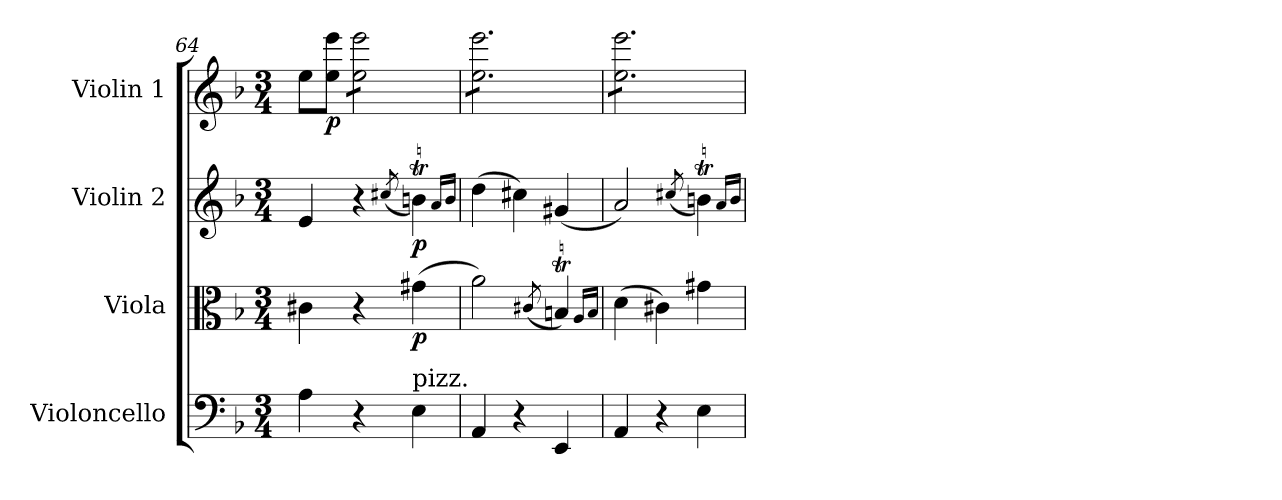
**kern	**kern	**dynam	**kern	**dynam	**kern	**dynam
*part4	*part3	*part3	*part2	*part2	*part1	*part1
*staff4	*staff3	*staff3	*staff2	*staff2	*staff1	*staff1
*I"Violoncello	*I"Viola	*	*I"Violin 2	*	*I"Violin 1	*
*I'Vc	*I'Vla	*	*I'Vln	*	*I'Vln	*
*clefF4	*clefC3	*	*clefG2	*	*clefG2	*
*k[b-]	*k[b-]	*	*k[b-]	*	*k[b-]	*
*M3/4	*M3/4	*	*M3/4	*	*M3/4	*
=64	=64	=64	=64	=64	=64	=64
4A\	4c#X\	.	4e/	.	8ee\L	.
!	!	!	!	!	!	!LO:DY:b
.	.	.	.	.	8ee\ 8eee\J	p
!	!	!	!	!	!LO:TX:a:t=....	!
*	*	*	*	*	*tremolo	*
4r	4r	.	4r	.	8ee\ 8eee\L	.
.	.	.	.	.	8ee\ 8eee\	.
.	.	.	(8qcc#X/	.	.	.
!LO:TX:a:t=pizz.	!	!	!	!	!	!
!	!	!LO:DY:b	!	!LO:DY:b	!	!
4E\	(4g#X\	p	4bnt\)	p	8ee\ 8eee\	.
.	.	.	.	.	8ee\ 8eee\J	.
.	.	.	16qa/LL	.	.	.
.	.	.	16qb/JJ	.	.	.
=65	=65	=65	=65	=65	=65	=65
4AA/	2a\)	.	(4dd\	.	8ee\ 8eee\L	.
.	.	.	.	.	8ee\ 8eee\	.
4r	.	.	4cc#X\)	.	8ee\ 8eee\	.
.	.	.	.	.	8ee\ 8eee\	.
.	(8qc#X/	.	.	.	.	.
4EE/	4Bnt/)	.	(4g#X/	.	8ee\ 8eee\	.
.	.	.	.	.	8ee\ 8eee\J	.
.	16qA/LL	.	.	.	.	.
.	16qB/JJ	.	.	.	.	.
!!LO:LB:g=z
=66	=66	=66	=66	=66	=66	=66
4AA/	(4d\	.	2a/)	.	8ee\ 8eee\L	.
.	.	.	.	.	8ee\ 8eee\	.
4r	4c#X\)	.	.	.	8ee\ 8eee\	.
.	.	.	.	.	8ee\ 8eee\	.
.	.	.	(8qcc#X/	.	.	.
4E\	4g#X\	.	4bnt\)	.	8ee\ 8eee\	.
.	.	.	.	.	8ee\ 8eee\J	.
*	*	*	*	*	*Xtremolo	*
.	.	.	16qa/LL	.	.	.
.	.	.	16qb/JJ	.	.	.
=	=	=	=	=	=	=
*-	*-	*-	*-	*-	*-	*-
